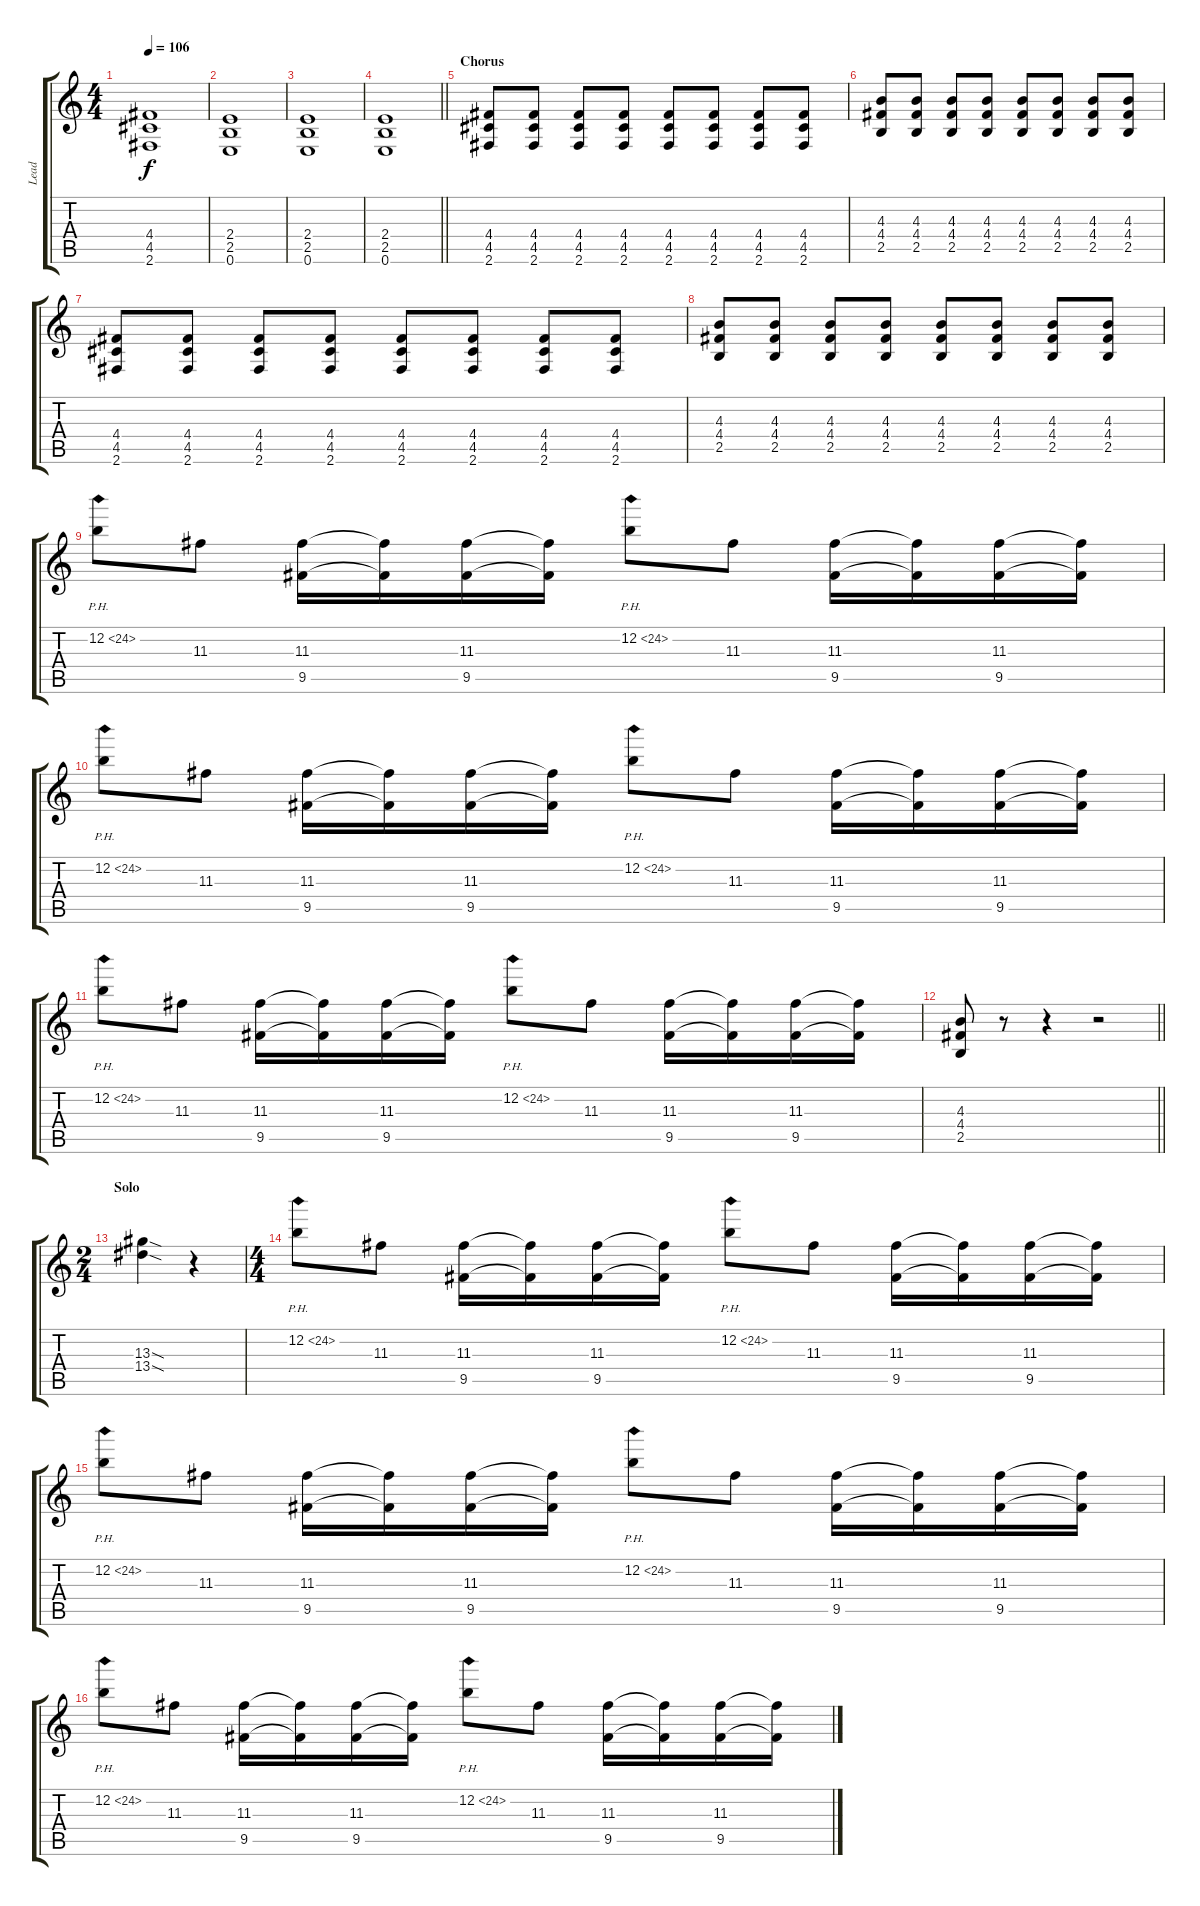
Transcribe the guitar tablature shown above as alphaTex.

\track ("Lead" "Lead") {instrument acousticguitarsteel}
\staff {score tabs}
\tuning (E4 B3 G3 D3 A2 E2) {hide}
\ts (4 4)
\tempo 106
\clef g2
\ks c
(4.4 4.5 2.6).1{dy f} |
(2.4 2.5 0.6).1 |
(2.4 2.5 0.6).1 |
\barLineRight lightlight
(2.4 2.5 0.6).1 |
\section ("" "Chorus")
(4.4 4.5 2.6).8 (4.4 4.5 2.6).8 (4.4 4.5 2.6).8 (4.4 4.5 2.6).8 (4.4 4.5 2.6).8 (4.4 4.5 2.6).8 (4.4 4.5 2.6).8 (4.4 4.5 2.6).8 |
(4.3 4.4 2.5).8 (4.3 4.4 2.5).8 (4.3 4.4 2.5).8 (4.3 4.4 2.5).8 (4.3 4.4 2.5).8 (4.3 4.4 2.5).8 (4.3 4.4 2.5).8 (4.3 4.4 2.5).8 |
(4.4 4.5 2.6).8 (4.4 4.5 2.6).8 (4.4 4.5 2.6).8 (4.4 4.5 2.6).8 (4.4 4.5 2.6).8 (4.4 4.5 2.6).8 (4.4 4.5 2.6).8 (4.4 4.5 2.6).8 |
(4.3 4.4 2.5).8 (4.3 4.4 2.5).8 (4.3 4.4 2.5).8 (4.3 4.4 2.5).8 (4.3 4.4 2.5).8 (4.3 4.4 2.5).8 (4.3 4.4 2.5).8 (4.3 4.4 2.5).8 |
12.2{ph 12}.8 11.3.8 (11.3 9.5).16 (11.3{t} 9.5{t}).16 (11.3 9.5).16 (11.3{t} 9.5{t}).16 12.2{ph 12}.8 11.3.8 (11.3 9.5).16 (11.3{t} 9.5{t}).16 (11.3 9.5).16 (11.3{t} 9.5{t}).16 |
12.2{ph 12}.8 11.3.8 (11.3 9.5).16 (11.3{t} 9.5{t}).16 (11.3 9.5).16 (11.3{t} 9.5{t}).16 12.2{ph 12}.8 11.3.8 (11.3 9.5).16 (11.3{t} 9.5{t}).16 (11.3 9.5).16 (11.3{t} 9.5{t}).16 |
12.2{ph 12}.8 11.3.8 (11.3 9.5).16 (11.3{t} 9.5{t}).16 (11.3 9.5).16 (11.3{t} 9.5{t}).16 12.2{ph 12}.8 11.3.8 (11.3 9.5).16 (11.3{t} 9.5{t}).16 (11.3 9.5).16 (11.3{t} 9.5{t}).16 |
\barLineRight lightlight
(4.3 4.4 2.5).8 r.8 r.4 r.2 |
\ts (2 4)
\section ("" "Solo")
(13.3{sod} 13.4{sod}).4 r.4 |
\ts (4 4)
12.2{ph 12}.8 11.3.8 (11.3 9.5).16 (11.3{t} 9.5{t}).16 (11.3 9.5).16 (11.3{t} 9.5{t}).16 12.2{ph 12}.8 11.3.8 (11.3 9.5).16 (11.3{t} 9.5{t}).16 (11.3 9.5).16 (11.3{t} 9.5{t}).16 |
12.2{ph 12}.8 11.3.8 (11.3 9.5).16 (11.3{t} 9.5{t}).16 (11.3 9.5).16 (11.3{t} 9.5{t}).16 12.2{ph 12}.8 11.3.8 (11.3 9.5).16 (11.3{t} 9.5{t}).16 (11.3 9.5).16 (11.3{t} 9.5{t}).16 |
12.2{ph 12}.8 11.3.8 (11.3 9.5).16 (11.3{t} 9.5{t}).16 (11.3 9.5).16 (11.3{t} 9.5{t}).16 12.2{ph 12}.8 11.3.8 (11.3 9.5).16 (11.3{t} 9.5{t}).16 (11.3 9.5).16 (11.3{t} 9.5{t}).16
